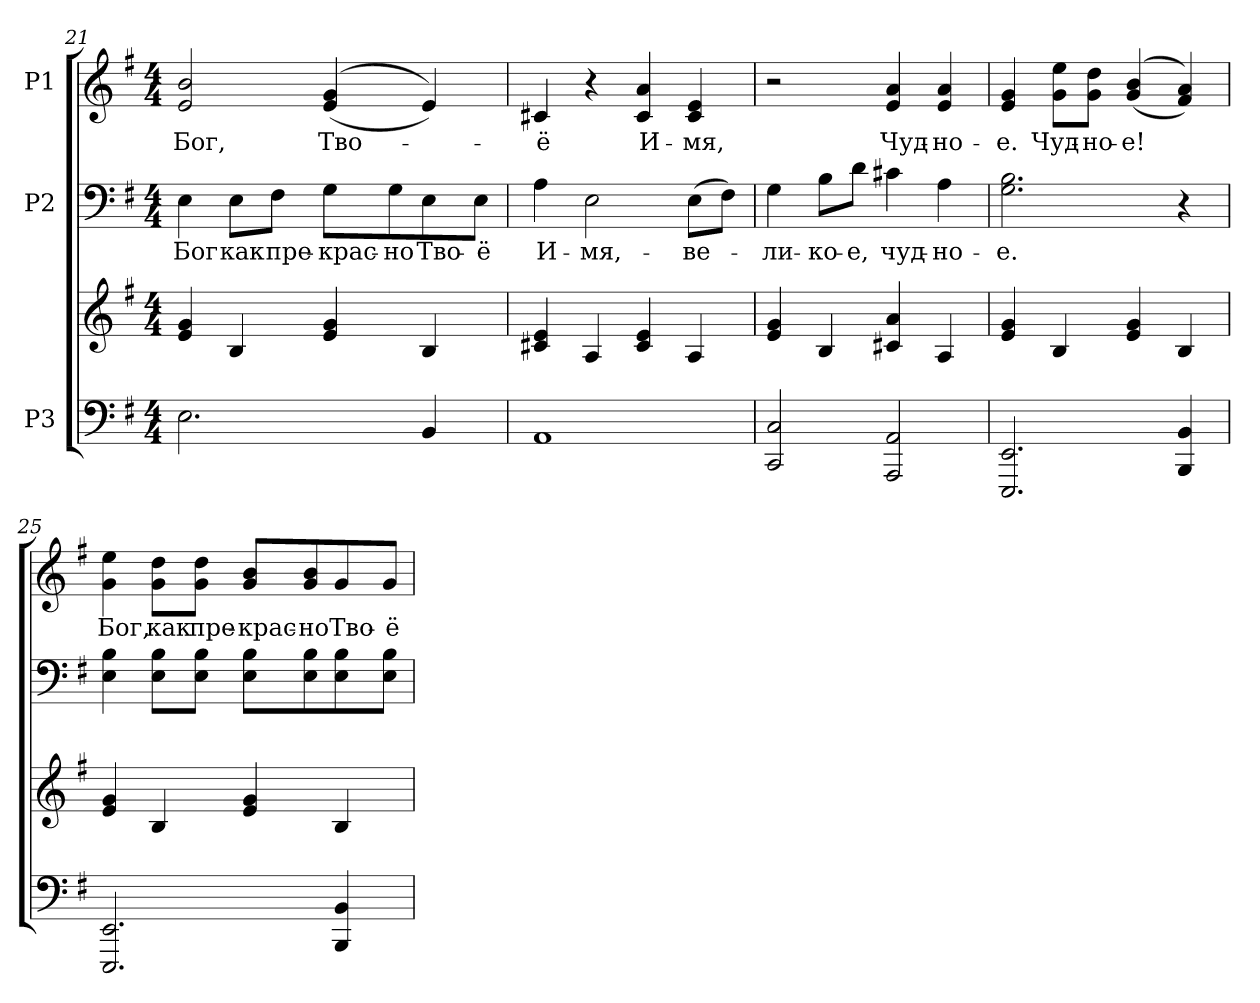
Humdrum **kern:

**kern	**kern	**kern	**text	**kern	**text
*part3	*part3	*part2	*part2	*part1	*part1
*staff4	*staff3	*staff2	*staff2	*staff1	*staff1
*I"P3	*	*I"P2	*	*I"P1	*
!!LO:PB:g=z
*clefF4	*clefG2	*clefF4	*	*clefG2	*
*k[f#]	*k[f#]	*k[f#]	*	*k[f#]	*
*e:	*e:	*e:	*	*e:	*
*M4/4	*M4/4	*M4/4	*	*M4/4	*
=21	=21	=21	=21	=21	=21
!	!	!	!LO:LY:a:color=#000000	!	!
!	!	!	!	!	!LO:LY:b:color=#000000
2.Ei\	4ei/ 4gi	4Ei\	Бог	2ei/ 2bi	Бог,
!	!	!	!LO:LY:a:color=#000000	!	!
.	4Bi/	8Ei\L	как	.	.
!	!	!	!LO:LY:a:color=#000000	!	!
.	.	8F#i\J	пре-	.	.
!	!	!	!LO:LY:a:color=#000000	!	!
!	!	!	!	!	!LO:LY:b:color=#000000
.	4ei/ 4gi	8Gi\L	-крас-	((4ei/ 4gi	Тво-
!	!	!	!LO:LY:a:color=#000000	!	!
.	.	8Gi\	-но	.	.
!	!	!	!LO:LY:a:color=#000000	!	!
4BBi/	4Bi/	8Ei\	Тво-	4ei/))	.
!	!	!	!LO:LY:a:color=#000000	!	!
.	.	8Ei\J	-ё	.	.
=22	=22	=22	=22	=22	=22
!	!	!	!LO:LY:a:color=#000000	!	!
!	!	!	!	!	!LO:LY:b:color=#000000
1AAi	4c#Xi/ 4ei	4Ai\	И-	4c#Xi/	-ё
!	!	!	!LO:LY:a:color=#000000	!	!
.	4Ai/	2Ei\	-мя,-	4r	.
!	!	!	!	!	!LO:LY:b:color=#000000
.	4c#i/ 4ei	.	.	4c#i/ 4ai	И-
!	!	!	!LO:LY:a:color=#000000	!	!
!	!	!	!	!	!LO:LY:b:color=#000000
.	4Ai/	(8Ei\L	-ве-	4c#i/ 4ei	-мя,
.	.	8F#i\J)	.	.	.
=23	=23	=23	=23	=23	=23
!	!	!	!LO:LY:a:color=#000000	!	!
2CCi/ 2Ci	4ei/ 4gi	4Gi\	-ли-	2r	.
!	!	!	!LO:LY:a:color=#000000	!	!
.	4Bi/	8Bi\L	-ко-	.	.
!	!	!	!LO:LY:a:color=#000000	!	!
.	.	8di\J	-е,	.	.
!	!	!	!LO:LY:a:color=#000000	!	!
!	!	!	!	!	!LO:LY:b:color=#000000
2AAAi/ 2AAi	4c#Xi/ 4ai	4c#Xi\	чуд-	4ei/ 4ai	Чуд-
!	!	!	!LO:LY:a:color=#000000	!	!
!	!	!	!	!	!LO:LY:b:color=#000000
.	4Ai/	4Ai\	-но-	4ei/ 4ai	-но-
!!LO:LB:g=z
=24	=24	=24	=24	=24	=24
!	!	!	!LO:LY:a:color=#000000	!	!
!	!	!	!	!	!LO:LY:b:color=#000000
2.EEEi/ 2.EEi	4ei/ 4gi	2.Gi\ 2.Bi	-е.	4ei/ 4gi	-е.
!	!	!	!	!	!LO:LY:b:color=#000000
.	4Bi/	.	.	8gi\ 8eeiL	Чуд-
!	!	!	!	!	!LO:LY:b:color=#000000
.	.	.	.	8gi\ 8ddiJ	-но-
!	!	!	!	!	!LO:LY:b:color=#000000
.	4ei/ 4gi	.	.	((4gi/ 4bi	-е!
4BBBi/ 4BBi	4Bi/	4r	.	4f#i/ 4ai))	.
=25	=25	=25	=25	=25	=25
!	!	!	!	!	!LO:LY:b:color=#000000
2.EEEi/ 2.EEi	4ei/ 4gi	4Ei\ 4Bi	.	4gi\ 4eei	Бог,
!	!	!	!	!	!LO:LY:b:color=#000000
.	4Bi/	8Ei\ 8BiL	.	8gi\ 8ddiL	как
!	!	!	!	!	!LO:LY:b:color=#000000
.	.	8Ei\ 8BiJ	.	8gi\ 8ddiJ	пре-
!	!	!	!	!	!LO:LY:b:color=#000000
.	4ei/ 4gi	8Ei\ 8BiL	.	8gi/ 8biL	-крас-
!	!	!	!	!	!LO:LY:b:color=#000000
.	.	8Ei\ 8Bi	.	8gi/ 8bi	-но
!	!	!	!	!	!LO:LY:b:color=#000000
4BBBi/ 4BBi	4Bi/	8Ei\ 8Bi	.	8gi/	Тво-
!	!	!	!	!	!LO:LY:b:color=#000000
.	.	8Ei\ 8BiJ	.	8gi/J	-ё
=	=	=	=	=	=
*-	*-	*-	*-	*-	*-
